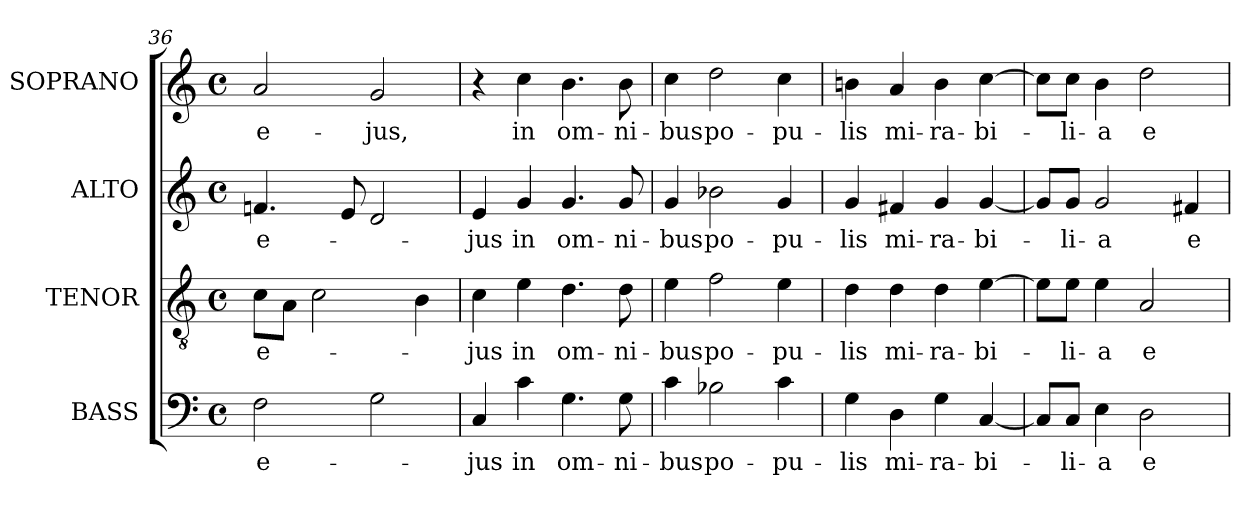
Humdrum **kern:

**kern	**text	**kern	**text	**kern	**text	**kern	**text
*part4	*part4	*part3	*part3	*part2	*part2	*part1	*part1
*staff4	*staff4	*staff3	*staff3	*staff2	*staff2	*staff1	*staff1
*I"BASS	*	*I"TENOR	*	*I"ALTO	*	*I"SOPRANO	*
*I'B.	*	*I'T.	*	*I'A.	*	*I'S.	*
*clefF4	*	*clefGv2	*	*clefG2	*	*clefG2	*
*	*	*ITrd7c12	*	*	*	*	*
*k[]	*	*k[]	*	*k[]	*	*k[]	*
*C:	*	*C:	*	*C:	*	*C:	*
*M4/4	*	*M4/4	*	*M4/4	*	*M4/4	*
*met(c)	*	*met(c)	*	*met(c)	*	*met(c)	*
=36	=36	=36	=36	=36	=36	=36	=36
!	!LO:LY:b:color=#000000	!	!	!	!	!	!
!	!	!	!LO:LY:b:color=#000000	!	!	!	!
!	!	!	!	!	!LO:LY:b:color=#000000	!	!
!	!	!	!	!	!	!	!LO:LY:b:color=#000000
2Fi\	e-	8Ci\L	e-	4.fni/	e-	2ai/	e-
.	.	8AAi\J	.	.	.	.	.
.	.	2Ci\	.	.	.	.	.
.	.	.	.	8ei/	.	.	.
!	!	!	!	!	!	!	!LO:LY:b:color=#000000
2Gi\	.	.	.	2di/	.	2gi/	-jus,
.	.	4BBi\	.	.	.	.	.
=37	=37	=37	=37	=37	=37	=37	=37
!	!LO:LY:b:color=#000000	!	!	!	!	!	!
!	!	!	!LO:LY:b:color=#000000	!	!	!	!
!	!	!	!	!	!LO:LY:b:color=#000000	!	!
4Ci/	-jus	4Ci\	-jus	4ei/	-jus	4r	.
!	!LO:LY:b:color=#000000	!	!	!	!	!	!
!	!	!	!LO:LY:b:color=#000000	!	!	!	!
!	!	!	!	!	!LO:LY:b:color=#000000	!	!
!	!	!	!	!	!	!	!LO:LY:b:color=#000000
4ci\	in	4Ei\	in	4gi/	in	4cci\	in
!	!LO:LY:b:color=#000000	!	!	!	!	!	!
!	!	!	!LO:LY:b:color=#000000	!	!	!	!
!	!	!	!	!	!LO:LY:b:color=#000000	!	!
!	!	!	!	!	!	!	!LO:LY:b:color=#000000
4.Gi\	om-	4.Di\	om-	4.gi/	om-	4.bi\	om-
!	!LO:LY:b:color=#000000	!	!	!	!	!	!
!	!	!	!LO:LY:b:color=#000000	!	!	!	!
!	!	!	!	!	!LO:LY:b:color=#000000	!	!
!	!	!	!	!	!	!	!LO:LY:b:color=#000000
8Gi\	-ni-	8Di\	-ni-	8gi/	-ni-	8bi\	-ni-
=38	=38	=38	=38	=38	=38	=38	=38
!	!LO:LY:b:color=#000000	!	!	!	!	!	!
!	!	!	!LO:LY:b:color=#000000	!	!	!	!
!	!	!	!	!	!LO:LY:b:color=#000000	!	!
!	!	!	!	!	!	!	!LO:LY:b:color=#000000
4ci\	-bus	4Ei\	-bus	4gi/	-bus	4cci\	-bus
!	!LO:LY:b:color=#000000	!	!	!	!	!	!
!	!	!	!LO:LY:b:color=#000000	!	!	!	!
!	!	!	!	!	!LO:LY:b:color=#000000	!	!
!	!	!	!	!	!	!	!LO:LY:b:color=#000000
2B-Xi\	po-	2Fi\	po-	2b-Xi\	po-	2ddi\	po-
!	!LO:LY:b:color=#000000	!	!	!	!	!	!
!	!	!	!LO:LY:b:color=#000000	!	!	!	!
!	!	!	!	!	!LO:LY:b:color=#000000	!	!
!	!	!	!	!	!	!	!LO:LY:b:color=#000000
4ci\	-pu-	4Ei\	-pu-	4gi/	-pu-	4cci\	-pu-
=39	=39	=39	=39	=39	=39	=39	=39
!	!LO:LY:b:color=#000000	!	!	!	!	!	!
!	!	!	!LO:LY:b:color=#000000	!	!	!	!
!	!	!	!	!	!LO:LY:b:color=#000000	!	!
!	!	!	!	!	!	!	!LO:LY:b:color=#000000
4Gi\	-lis	4Di\	-lis	4gi/	-lis	4bni\	-lis
!	!LO:LY:b:color=#000000	!	!	!	!	!	!
!	!	!	!LO:LY:b:color=#000000	!	!	!	!
!	!	!	!	!	!LO:LY:b:color=#000000	!	!
!	!	!	!	!	!	!	!LO:LY:b:color=#000000
4Di\	mi-	4Di\	mi-	4f#Xi/	mi-	4ai/	mi-
!	!LO:LY:b:color=#000000	!	!	!	!	!	!
!	!	!	!LO:LY:b:color=#000000	!	!	!	!
!	!	!	!	!	!LO:LY:b:color=#000000	!	!
!	!	!	!	!	!	!	!LO:LY:b:color=#000000
4Gi\	-ra-	4Di\	-ra-	4gi/	-ra-	4bi\	-ra-
!	!LO:LY:b:color=#000000	!	!	!	!	!	!
!	!	!	!LO:LY:b:color=#000000	!	!	!	!
!	!	!	!	!	!LO:LY:b:color=#000000	!	!
!	!	!	!	!	!	!	!LO:LY:b:color=#000000
[4Ci/	-bi-	[4Ei\	-bi-	[4gi/	-bi-	[4cci\	-bi-
=40	=40	=40	=40	=40	=40	=40	=40
8Ci/L]	.	8Ei\L]	.	8gi/L]	.	8cci\L]	.
!	!LO:LY:b:color=#000000	!	!	!	!	!	!
!	!	!	!LO:LY:b:color=#000000	!	!	!	!
!	!	!	!	!	!LO:LY:b:color=#000000	!	!
!	!	!	!	!	!	!	!LO:LY:b:color=#000000
8Ci/J	-li-	8Ei\J	-li-	8gi/J	-li-	8cci\J	-li-
!	!LO:LY:b:color=#000000	!	!	!	!	!	!
!	!	!	!LO:LY:b:color=#000000	!	!	!	!
!	!	!	!	!	!LO:LY:b:color=#000000	!	!
!	!	!	!	!	!	!	!LO:LY:b:color=#000000
4Ei\	-a	4Ei\	-a	2gi/	-a	4bi\	-a
!	!LO:LY:b:color=#000000	!	!	!	!	!	!
!	!	!	!LO:LY:b:color=#000000	!	!	!	!
!	!	!	!	!	!	!	!LO:LY:b:color=#000000
2Di\	e-	2AAi/	e-	.	.	2ddi\	e-
!	!	!	!	!	!LO:LY:b:color=#000000	!	!
.	.	.	.	4f#Xi/	e-	.	.
=	=	=	=	=	=	=	=
*-	*-	*-	*-	*-	*-	*-	*-
